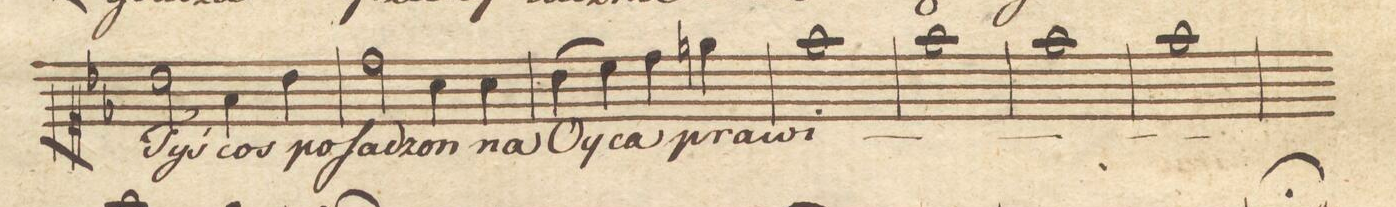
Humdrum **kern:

**kern	**text	**dynam
*I"Soprano	*	*
*clefC1	*	*
*k[b-e-]	*	*
*met(c)	*	*
*M4/4	*	*
2b-\	Tyś	.
4f\	cos	.
4b-\	po-	.
=51	=51	=51
2dd\	-ſa-	.
4a\	-dzon	.
4a\	na	.
=52	=52	=52
(4b-\	Oy-	.
4cc\)	.	.
4dd\	-ca	.
4een\	pra-	.
=53	=53	=53
1ff\	-wi-	.
=54	=54	=54
1ff\	.	.
=55	=55	=55
1ff\	.	.
=56	=56	=56
1ff\	.	.
=57	=57	=57
*-	*-	*-
